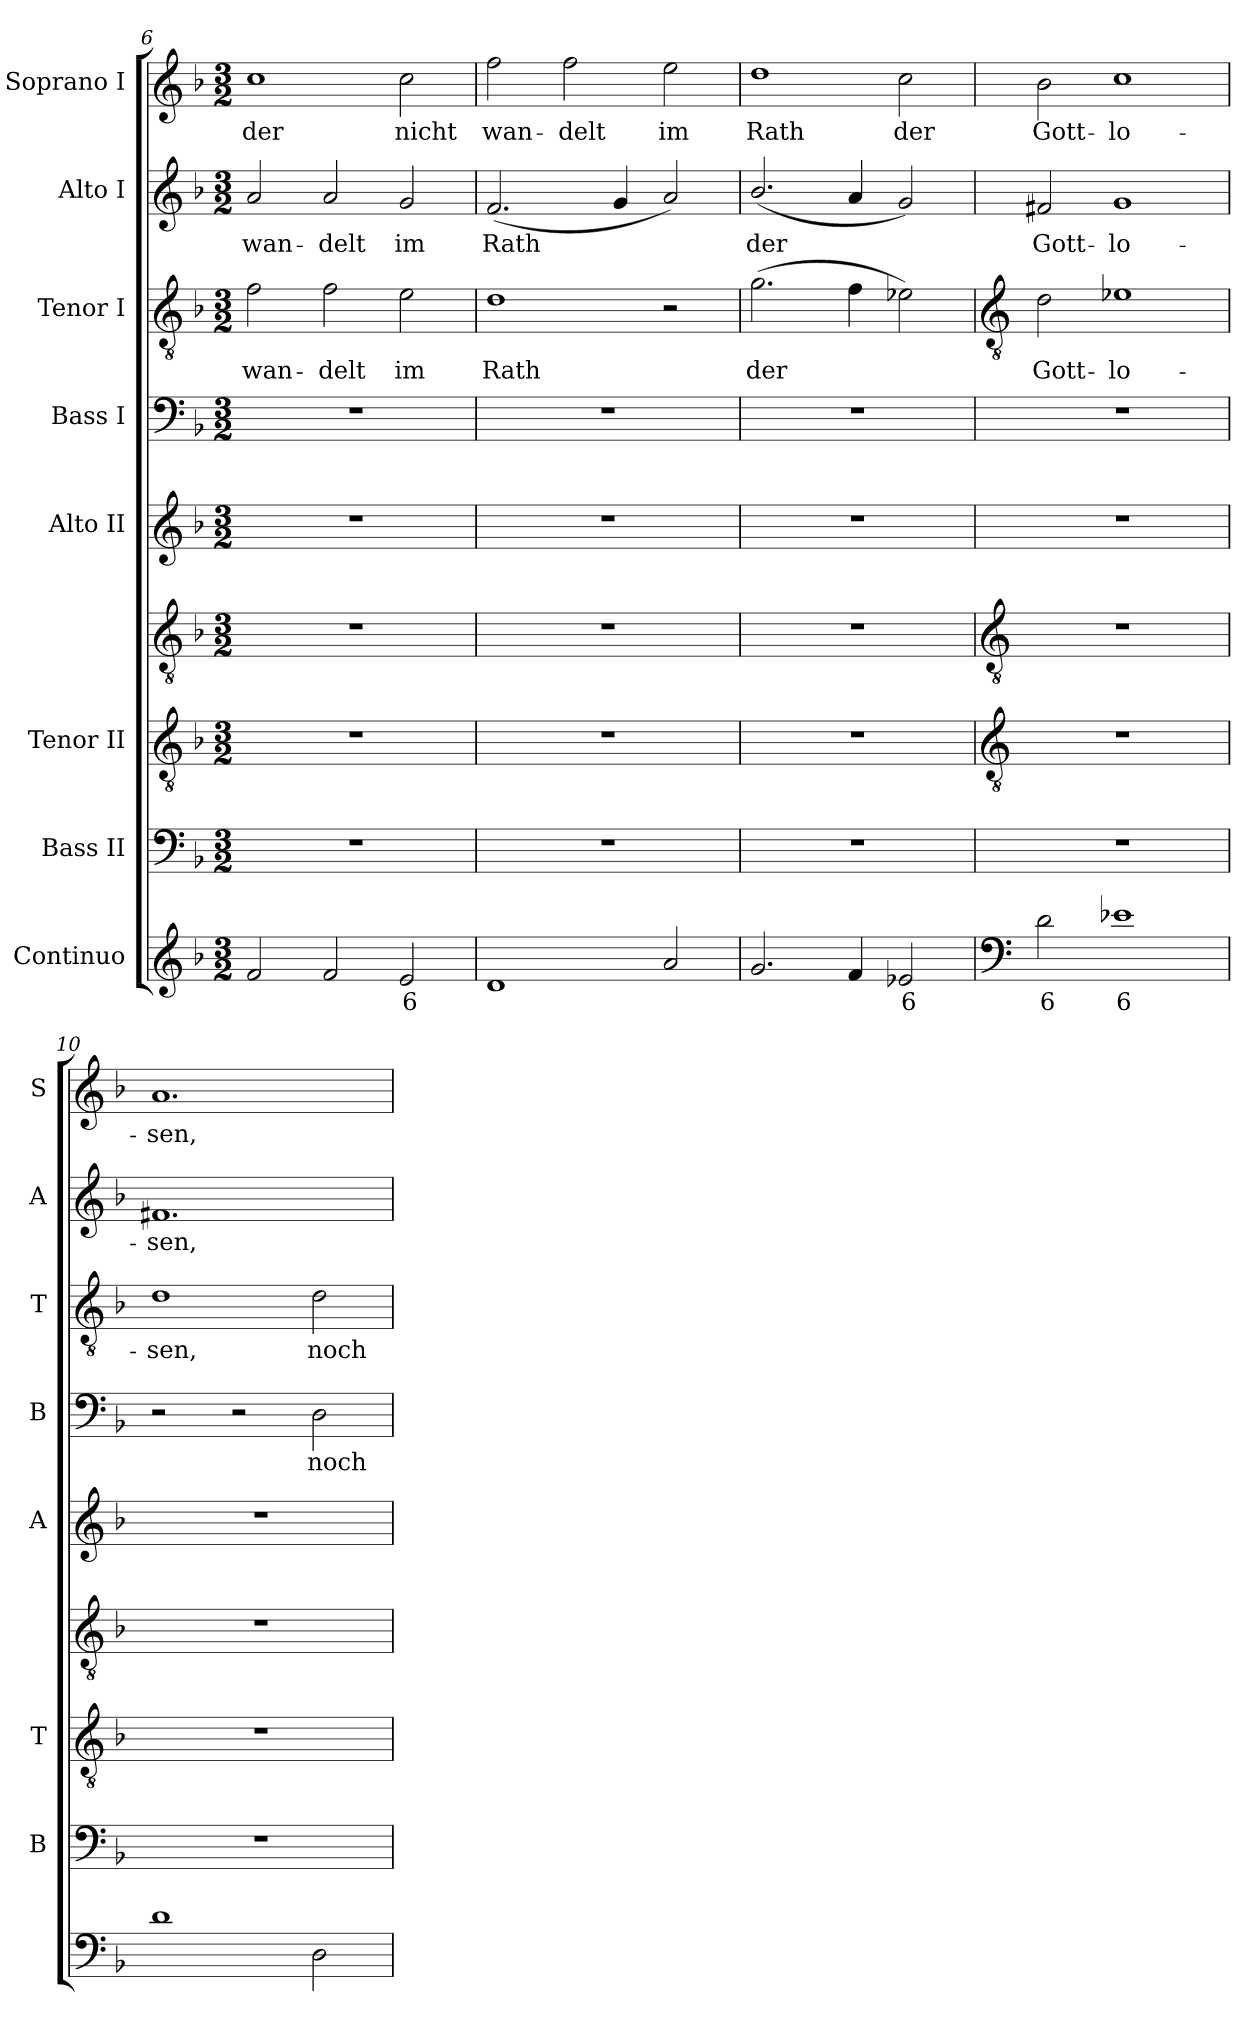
**kern	**text	**kern	**kern	**kern	**kern	**kern	**text	**kern	**text	**kern	**text	**kern	**text
*part8	*part8	*part7	*part6	*part6	*part5	*part4	*part4	*part3	*part3	*part2	*part2	*part1	*part1
*staff9	*staff9	*staff8	*staff7	*staff6	*staff5	*staff4	*staff4	*staff3	*staff3	*staff2	*staff2	*staff1	*staff1
*I"Continuo	*	*I"Bass II	*I"Tenor II	*	*I"Alto II	*I"Bass I	*	*I"Tenor I	*	*I"Alto I	*	*I"Soprano I	*
*	*	*I'B	*I'T	*	*I'A	*I'B	*	*I'T	*	*I'A	*	*I'S	*
*clefG2	*	*clefF4	*clefGv2	*clefGv2	*clefG2	*clefF4	*	*clefGv2	*	*clefG2	*	*clefG2	*
*k[b-]	*	*k[b-]	*k[b-]	*k[b-]	*k[b-]	*k[b-]	*	*k[b-]	*	*k[b-]	*	*k[b-]	*
*F:	*	*F:	*F:	*F:	*F:	*F:	*	*F:	*	*F:	*	*F:	*
*M3/2	*	*M3/2	*M3/2	*M3/2	*M3/2	*M3/2	*	*M3/2	*	*M3/2	*	*M3/2	*
=6	=6	=6	=6	=6	=6	=6	=6	=6	=6	=6	=6	=6	=6
!	!	!LO:N:vis=1	!LO:N:vis=1	!LO:N:vis=1	!LO:N:vis=1	!LO:N:vis=1	!	!	!LO:LY:b	!	!LO:LY:b	!	!LO:LY:b
2f	.	1.r	1.r	1.r	1.r	1.r	.	2f	wan-	2a	wan-	1cc	der
!	!	!	!	!	!	!	!	!	!LO:LY:b	!	!LO:LY:b	!	!
2f	.	.	.	.	.	.	.	2f	-delt	2a	-delt	.	.
!	!LO:LY:b	!	!	!	!	!	!	!	!LO:LY:b	!	!LO:LY:b	!	!LO:LY:b
2e	6	.	.	.	.	.	.	2e	im	2g	im	2cc	nicht
=7	=7	=7	=7	=7	=7	=7	=7	=7	=7	=7	=7	=7	=7
!	!	!LO:N:vis=1	!LO:N:vis=1	!LO:N:vis=1	!LO:N:vis=1	!LO:N:vis=1	!	!	!LO:LY:b	!	!LO:LY:b	!	!LO:LY:b
1d	.	1.r	1.r	1.r	1.r	1.r	.	1d	Rath	(<2.f	Rath	2ff	wan-
!	!	!	!	!	!	!	!	!	!	!	!	!	!LO:LY:b
.	.	.	.	.	.	.	.	.	.	.	.	2ff	-delt
.	.	.	.	.	.	.	.	.	.	4g	.	.	.
!	!	!	!	!	!	!	!	!	!	!	!	!	!LO:LY:b
2a	.	.	.	.	.	.	.	2r	.	2a)	.	2ee	im
=8	=8	=8	=8	=8	=8	=8	=8	=8	=8	=8	=8	=8	=8
!	!	!LO:N:vis=1	!LO:N:vis=1	!LO:N:vis=1	!LO:N:vis=1	!LO:N:vis=1	!	!	!LO:LY:b	!	!LO:LY:b	!	!LO:LY:b
2.g	.	1.r	1.r	1.r	1.r	1.r	.	(>2.g	der	(<2.b-/	der	1dd	Rath
4f	.	.	.	.	.	.	.	4f	.	4a	.	.	.
!	!LO:LY:b	!	!	!	!	!	!	!	!	!	!	!	!LO:LY:b
2e-X	6	.	.	.	.	.	.	2e-X)	.	2g)	.	2cc	der
!!LO:LB:g=z
=9	=9	=9	=9	=9	=9	=9	=9	=9	=9	=9	=9	=9	=9
*clefF4	*	*	*clefGv2	*clefGv2	*	*	*	*clefGv2	*	*	*	*	*
!	!LO:LY:b	!LO:N:vis=1	!LO:N:vis=1	!LO:N:vis=1	!LO:N:vis=1	!LO:N:vis=1	!	!	!LO:LY:b	!	!LO:LY:b	!	!LO:LY:b
2d	6	1.r	1.r	1.r	1.r	1.r	.	2d	Gott-	2f#X	Gott-	2b-	Gott-
!	!LO:LY:b	!	!	!	!	!	!	!	!LO:LY:b	!	!LO:LY:b	!	!LO:LY:b
1e-X	6	.	.	.	.	.	.	1e-X	-lo-	1g	-lo-	1cc	-lo-
=10	=10	=10	=10	=10	=10	=10	=10	=10	=10	=10	=10	=10	=10
!	!	!LO:N:vis=1	!LO:N:vis=1	!LO:N:vis=1	!LO:N:vis=1	!	!	!	!LO:LY:b	!	!LO:LY:b	!	!LO:LY:b
1d	.	1.r	1.r	1.r	1.r	2r	.	1d	-sen,	1.f#X	-sen,	1.a	-sen,
.	.	.	.	.	.	2r	.	.	.	.	.	.	.
!	!	!	!	!	!	!	!LO:LY:b	!	!LO:LY:b	!	!	!	!
2D	.	.	.	.	.	2D	noch	2d	noch	.	.	.	.
=	=	=	=	=	=	=	=	=	=	=	=	=	=
*-	*-	*-	*-	*-	*-	*-	*-	*-	*-	*-	*-	*-	*-
